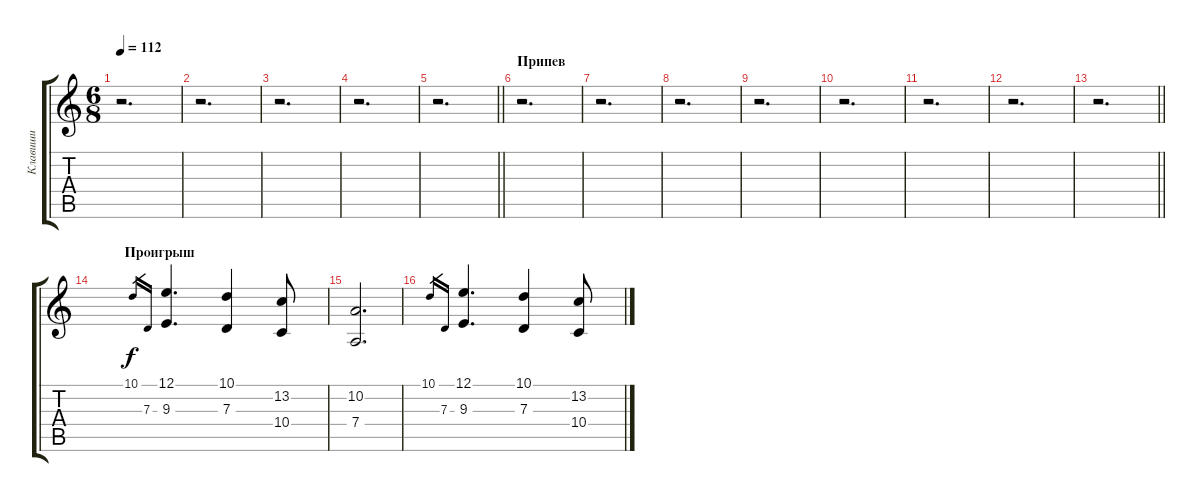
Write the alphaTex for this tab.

\track ("Клавиши" "Клавиши") {instrument accordion}
\staff {score tabs}
\tuning (E4 B3 G3 D3 A2 E2) {hide}
\ts (6 8)
\tempo 112
\clef g2
\ks c
r.2{d dy f} |
r.2{d} |
r.2{d} |
r.2{d} |
\barLineRight lightlight
r.2{d} |
\section ("" "Припев")
r.2{d} |
r.2{d} |
r.2{d} |
r.2{d} |
r.2{d} |
r.2{d} |
r.2{d} |
\barLineRight lightlight
r.2{d} |
\section ("" "Проигрыш")
10.1.16{gr} 7.3.16{gr} (12.1 9.3).4{d} (10.1 7.3).4 (13.2 10.4).8 |
(10.2 7.4).2{d} |
10.1.16{gr} 7.3.16{gr} (12.1 9.3).4{d} (10.1 7.3).4 (13.2 10.4).8
